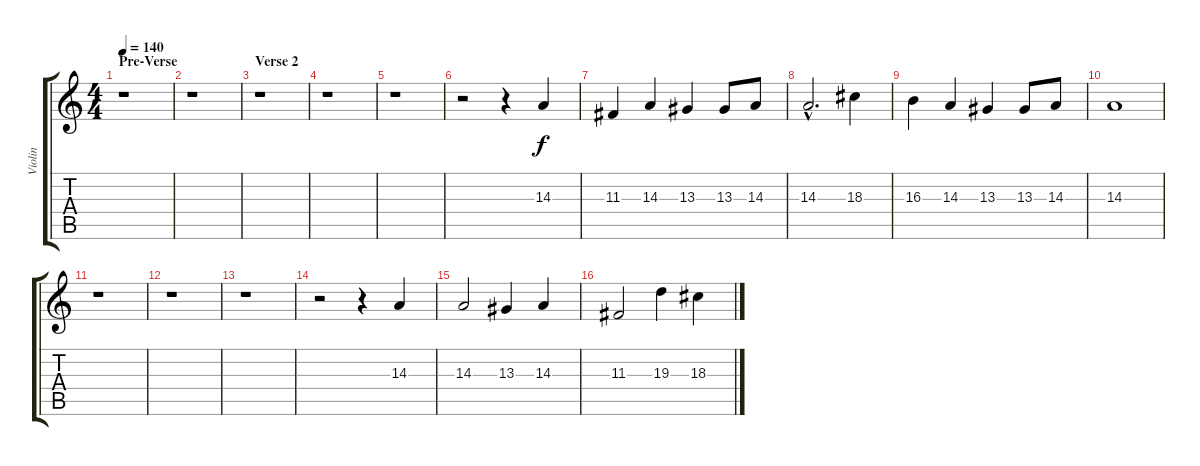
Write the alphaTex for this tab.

\track ("Violin" "Violin") {instrument violin}
\staff {score tabs}
\tuning (E4 B3 G3 D3 A2 E2) {hide}
\ts (4 4)
\section ("" "Pre-Verse")
\tempo 140
\clef g2
\ks c
r.1{dy f} |
r.1 |
\section ("" "Verse 2")
r.1 |
r.1 |
r.1 |
r.2 r.4 14.3.4 |
11.3.4 14.3.4 13.3.4 13.3.8 14.3.8 |
14.3{hac}.2{d} 18.3.4 |
16.3.4 14.3.4 13.3.4 13.3.8 14.3.8 |
14.3.1 |
r.1 |
r.1 |
r.1 |
r.2 r.4 14.3.4 |
14.3.2 13.3.4 14.3.4 |
11.3.2 19.3.4 18.3.4
